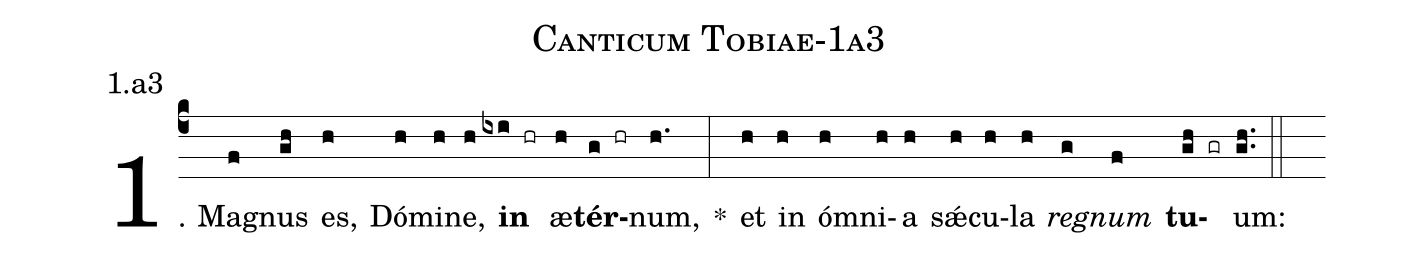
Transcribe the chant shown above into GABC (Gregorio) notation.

name: Canticum Tobiae-1a3;
annotation: 1.a3;
%%
(c4)1. Ma(f)gnus(gh) es,(h) Dó(h)mi(h)ne,(h) <b>in</b>(ixi hr) æ(h)<b>tér</b>(g hr)num,(h.) *(:) et(h) in(h) óm(h)ni(h)a(h) sǽ(h)cu(h)la(h) <i>re</i>(g)<i>gnum</i>(f) <b>tu</b>(gh gr)um:(gh..) (::)
